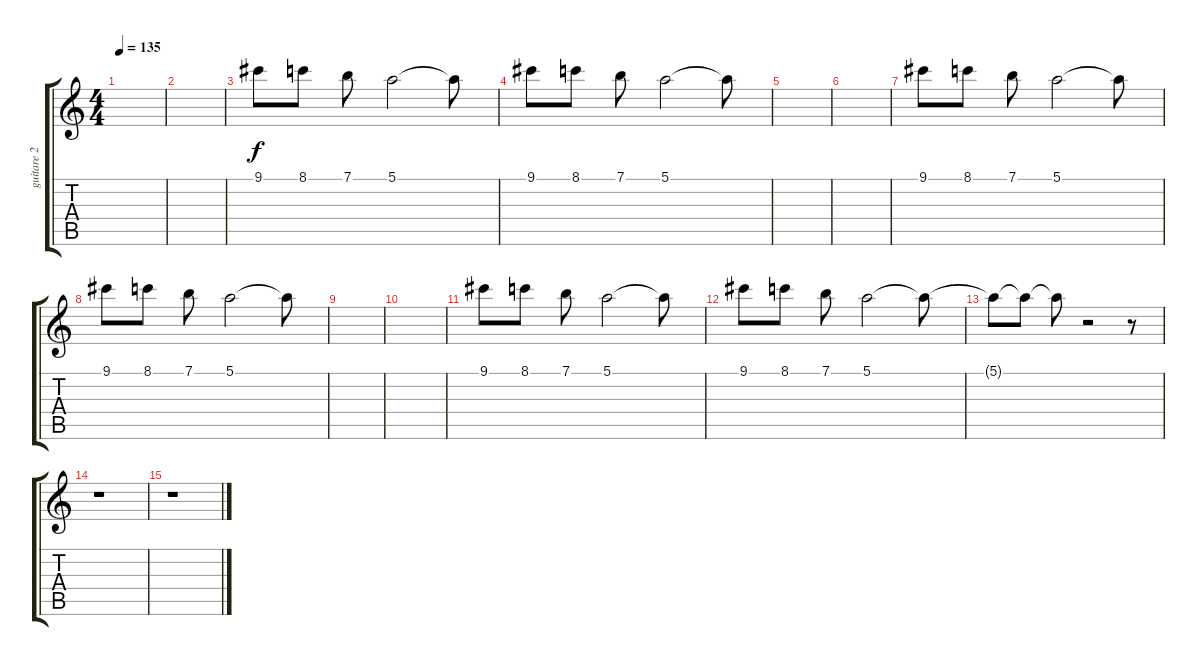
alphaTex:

\track ("guitare 2" "guitare 2") {instrument distortionguitar}
\staff {score tabs}
\tuning (E4 B3 G3 D3 A2 E2) {hide}
\ts (4 4)
\tempo 135
\clef g2
\ks c
|
|
9.1.8 8.1.8 7.1.8 5.1.2 5.1{t}.8 |
9.1.8 8.1.8 7.1.8 5.1.2 5.1{t}.8 |
|
|
9.1.8 8.1.8 7.1.8 5.1.2 5.1{t}.8 |
9.1.8 8.1.8 7.1.8 5.1.2 5.1{t}.8 |
|
|
9.1.8 8.1.8 7.1.8 5.1.2 5.1{t}.8 |
9.1.8 8.1.8 7.1.8 5.1.2 5.1{t}.8 |
5.1{t}.8 5.1{t}.8 5.1{t}.8 r.2 r.8 |
r.1 |
r.1
